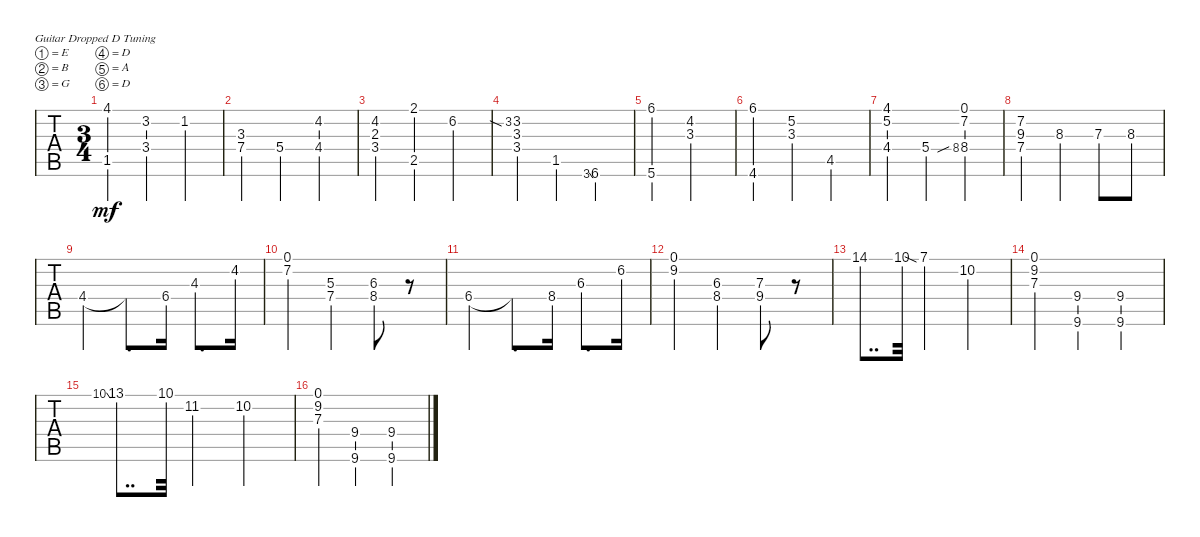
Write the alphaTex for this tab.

\bracketExtendMode groupsimilarinstruments
\singleTrackTrackNamePolicy hidden
\multiTrackTrackNamePolicy hidden
\firstSystemTrackNameOrientation horizontal
\otherSystemsTrackNameOrientation horizontal
\track ("Track 1" "Track 1") {instrument acousticguitarsteel}
\staff {tabs}
\tuning (E4 B3 G3 D3 A2 D2)
\ts (3 4)
\tempo (120 hide)
\clef g2
\ks bb
(4.1 1.5).4{dy mf} (3.2 3.4).4 1.2.4 |
(3.3 7.4).4 5.4.4 (4.2 4.4).4 |
(4.2 2.3 3.4).4 (2.1 2.5).4 6.2.4 |
3.2{sia}.8{gr} (3.2 3.3 3.4).4 1.5.4 3.6{ss}.8{gr} 6.6.4 |
(6.1 5.6).4 (4.2 3.3).2 |
(6.1 4.6).4 (5.2 3.3).4 4.5.4 |
(4.1 5.2 4.4).4 5.4.4 8.4{sib}.8{gr} (0.1 7.2 8.4).4 |
(7.2 9.3 7.4).4 8.3.4 7.3.8 8.3.8 |
4.4.4 4.4{t}.8{d} 6.4.16 4.3.8{d} 4.2.16 |
(0.1 7.2).4 (5.3 7.4).4 (6.3 8.4).8 r.8 |
6.4.4 6.4{t}.8{d} 8.4.16 6.3.8{d} 6.2.16 |
(0.1 9.2).4 (6.3 8.4).4 (7.3 9.4).8 r.8 |
14.1.8{dd} 10.1.32 7.1{sia}.4 10.2.4 |
(0.1 9.2 7.3).4 (9.4 9.6).4 (9.4 9.6).4 |
10.1{ss}.8{gr} 13.1.8{dd} 10.1.32 11.2.4 10.2.4 |
(0.1 9.2 7.3).4 (9.4 9.6).4 (9.4 9.6).4
